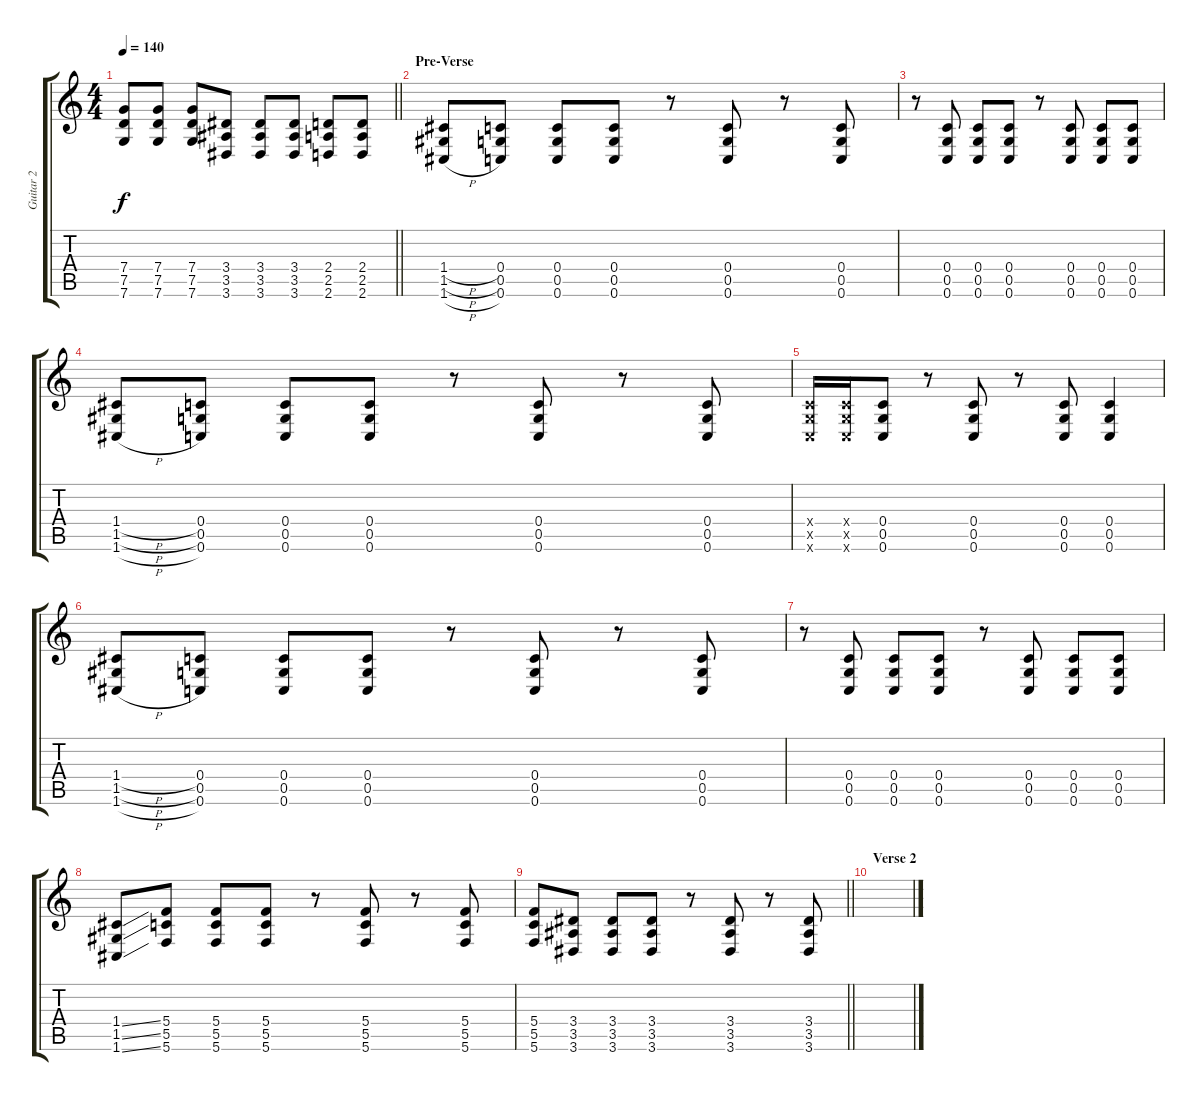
\track ("Guitar 2" "Guitar 2") {instrument distortionguitar}
\staff {score tabs}
\tuning (D4 A3 F3 C3 G2 C2) {hide}
\ts (4 4)
\tempo 140
\clef g2
\barLineRight lightlight
\ks c
(7.4 7.5 7.6).8{dy f} (7.4 7.5 7.6).8 (7.4 7.5 7.6).8 (3.4 3.5 3.6).8 (3.4 3.5 3.6).8 (3.4 3.5 3.6).8 (2.4 2.5 2.6).8 (2.4 2.5 2.6).8 |
\section ("" "Pre-Verse")
(1.4{h} 1.5{h} 1.6{h}).8 (0.4 0.5 0.6).8 (0.4 0.5 0.6).8 (0.4 0.5 0.6).8 r.8 (0.4 0.5 0.6).8 r.8 (0.4 0.5 0.6).8 |
r.8 (0.4 0.5 0.6).8 (0.4 0.5 0.6).8 (0.4 0.5 0.6).8 r.8 (0.4 0.5 0.6).8 (0.4 0.5 0.6).8 (0.4 0.5 0.6).8 |
(1.4{h} 1.5{h} 1.6{h}).8 (0.4 0.5 0.6).8 (0.4 0.5 0.6).8 (0.4 0.5 0.6).8 r.8 (0.4 0.5 0.6).8 r.8 (0.4 0.5 0.6).8 |
(0.4{x} 0.5{x} 0.6{x}).16 (0.4{x} 0.5{x} 0.6{x}).16 (0.4 0.5 0.6).8 r.8 (0.4 0.5 0.6).8 r.8 (0.4 0.5 0.6).8 (0.4 0.5 0.6).4 |
(1.4{h} 1.5{h} 1.6{h}).8 (0.4 0.5 0.6).8 (0.4 0.5 0.6).8 (0.4 0.5 0.6).8 r.8 (0.4 0.5 0.6).8 r.8 (0.4 0.5 0.6).8 |
r.8 (0.4 0.5 0.6).8 (0.4 0.5 0.6).8 (0.4 0.5 0.6).8 r.8 (0.4 0.5 0.6).8 (0.4 0.5 0.6).8 (0.4 0.5 0.6).8 |
(1.4{ss} 1.5{ss} 1.6{ss}).8 (5.4 5.5 5.6).8 (5.4 5.5 5.6).8 (5.4 5.5 5.6).8 r.8 (5.4 5.5 5.6).8 r.8 (5.4 5.5 5.6).8 |
\barLineRight lightlight
(5.4 5.5 5.6).8 (3.4 3.5 3.6).8 (3.4 3.5 3.6).8 (3.4 3.5 3.6).8 r.8 (3.4 3.5 3.6).8 r.8 (3.4 3.5 3.6).8 |
\section ("" "Verse 2")
